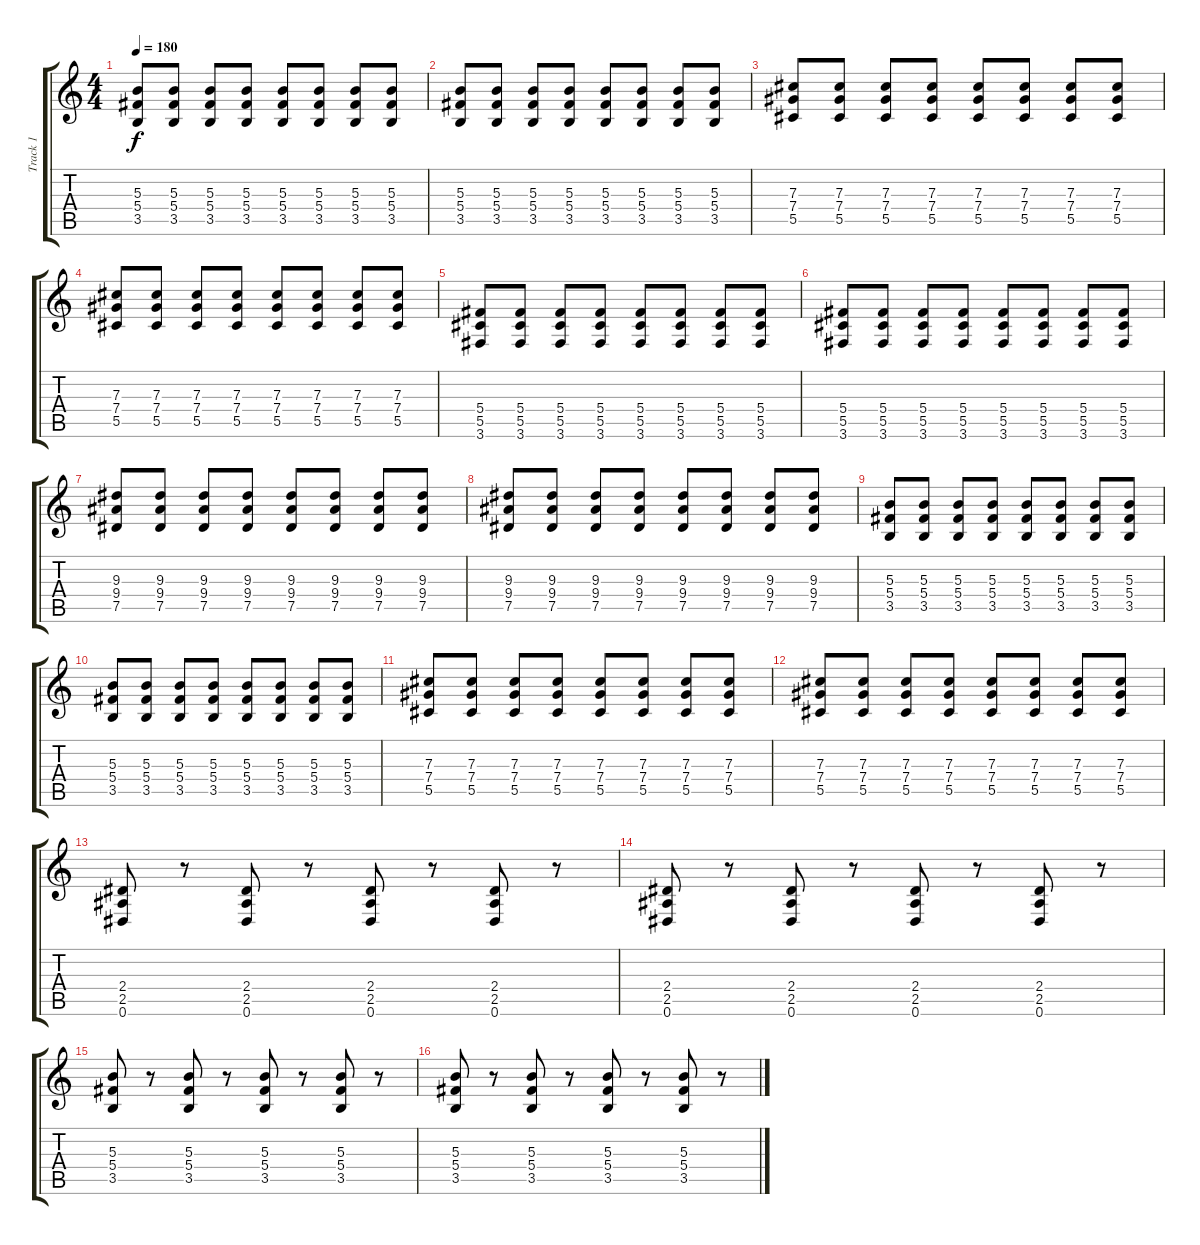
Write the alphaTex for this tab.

\track ("Track 1" "Track 1") {instrument overdrivenguitar}
\staff {score tabs}
\tuning (Eb4 Bb3 Gb3 Db3 Ab2 Eb2) {hide}
\ts (4 4)
\tempo 180
\clef g2
\ks c
(5.3 5.4 3.5).8{dy f} (5.3 5.4 3.5).8 (5.3 5.4 3.5).8 (5.3 5.4 3.5).8 (5.3 5.4 3.5).8 (5.3 5.4 3.5).8 (5.3 5.4 3.5).8 (5.3 5.4 3.5).8 |
(5.3 5.4 3.5).8 (5.3 5.4 3.5).8 (5.3 5.4 3.5).8 (5.3 5.4 3.5).8 (5.3 5.4 3.5).8 (5.3 5.4 3.5).8 (5.3 5.4 3.5).8 (5.3 5.4 3.5).8 |
(7.3 7.4 5.5).8 (7.3 7.4 5.5).8 (7.3 7.4 5.5).8 (7.3 7.4 5.5).8 (7.3 7.4 5.5).8 (7.3 7.4 5.5).8 (7.3 7.4 5.5).8 (7.3 7.4 5.5).8 |
(7.3 7.4 5.5).8 (7.3 7.4 5.5).8 (7.3 7.4 5.5).8 (7.3 7.4 5.5).8 (7.3 7.4 5.5).8 (7.3 7.4 5.5).8 (7.3 7.4 5.5).8 (7.3 7.4 5.5).8 |
(5.4 5.5 3.6).8 (5.4 5.5 3.6).8 (5.4 5.5 3.6).8 (5.4 5.5 3.6).8 (5.4 5.5 3.6).8 (5.4 5.5 3.6).8 (5.4 5.5 3.6).8 (5.4 5.5 3.6).8 |
(5.4 5.5 3.6).8 (5.4 5.5 3.6).8 (5.4 5.5 3.6).8 (5.4 5.5 3.6).8 (5.4 5.5 3.6).8 (5.4 5.5 3.6).8 (5.4 5.5 3.6).8 (5.4 5.5 3.6).8 |
(9.3 9.4 7.5).8 (9.3 9.4 7.5).8 (9.3 9.4 7.5).8 (9.3 9.4 7.5).8 (9.3 9.4 7.5).8 (9.3 9.4 7.5).8 (9.3 9.4 7.5).8 (9.3 9.4 7.5).8 |
(9.3 9.4 7.5).8 (9.3 9.4 7.5).8 (9.3 9.4 7.5).8 (9.3 9.4 7.5).8 (9.3 9.4 7.5).8 (9.3 9.4 7.5).8 (9.3 9.4 7.5).8 (9.3 9.4 7.5).8 |
(5.3 5.4 3.5).8 (5.3 5.4 3.5).8 (5.3 5.4 3.5).8 (5.3 5.4 3.5).8 (5.3 5.4 3.5).8 (5.3 5.4 3.5).8 (5.3 5.4 3.5).8 (5.3 5.4 3.5).8 |
(5.3 5.4 3.5).8 (5.3 5.4 3.5).8 (5.3 5.4 3.5).8 (5.3 5.4 3.5).8 (5.3 5.4 3.5).8 (5.3 5.4 3.5).8 (5.3 5.4 3.5).8 (5.3 5.4 3.5).8 |
(7.3 7.4 5.5).8 (7.3 7.4 5.5).8 (7.3 7.4 5.5).8 (7.3 7.4 5.5).8 (7.3 7.4 5.5).8 (7.3 7.4 5.5).8 (7.3 7.4 5.5).8 (7.3 7.4 5.5).8 |
(7.3 7.4 5.5).8 (7.3 7.4 5.5).8 (7.3 7.4 5.5).8 (7.3 7.4 5.5).8 (7.3 7.4 5.5).8 (7.3 7.4 5.5).8 (7.3 7.4 5.5).8 (7.3 7.4 5.5).8 |
(2.4 2.5 0.6).8 r.8 (2.4 2.5 0.6).8 r.8 (2.4 2.5 0.6).8 r.8 (2.4 2.5 0.6).8 r.8 |
(2.4 2.5 0.6).8 r.8 (2.4 2.5 0.6).8 r.8 (2.4 2.5 0.6).8 r.8 (2.4 2.5 0.6).8 r.8 |
(5.3 5.4 3.5).8 r.8 (5.3 5.4 3.5).8 r.8 (5.3 5.4 3.5).8 r.8 (5.3 5.4 3.5).8 r.8 |
(5.3 5.4 3.5).8 r.8 (5.3 5.4 3.5).8 r.8 (5.3 5.4 3.5).8 r.8 (5.3 5.4 3.5).8 r.8
